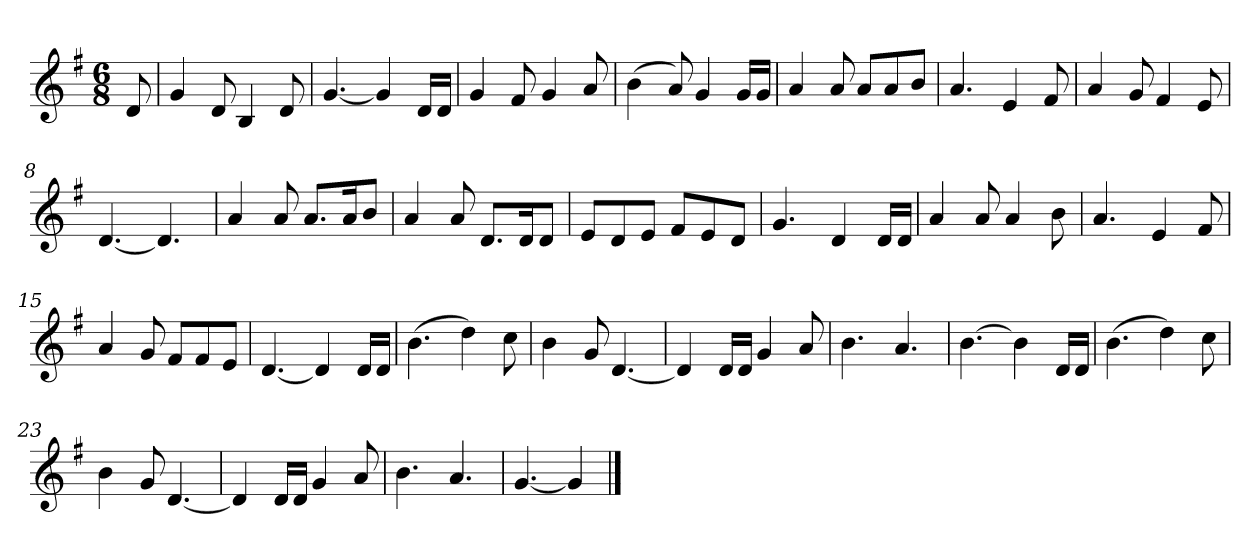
**kern
*part1
*staff1
*k[f#]
*M6/8
*MM120
=
8d
=1
4g
8d
4B
8d
=2
[4.g
4g]
16dLL
16dJJ
=3
4g
8f#
4g
8a
=4
(4b
8a)
4g
16gLL
16gJJ
=5
4a
8a
8aL
8a
8bJ
=6
4.a
4e
8f#
=7
4a
8g
4f#
8e
=8
[4.d
4.d]
=9
4a
8a
8.aL
16aK
8bJ
=10
4a
8a
8.dL
16dK
8dJ
=11
8eL
8d
8eJ
8f#L
8e
8dJ
=12
4.g
4d
16dLL
16dJJ
=13
4a
8a
4a
8b
=14
4.a
4e
8f#
=15
4a
8g
8f#L
8f#
8eJ
=16
[4.d
4d]
16dLL
16dJJ
=17
(4.b
4dd)
8cc
=18
4b
8g
[4.d
=19
4d]
16dLL
16dJJ
4g
8a
=20
4.b
4.a
=21
[4.b
4b]
16dLL
16dJJ
=22
(4.b
4dd)
8cc
=23
4b
8g
[4.d
=24
4d]
16dLL
16dJJ
4g
8a
=25
4.b
4.a
=26
[4.g
4g]
==
*-
